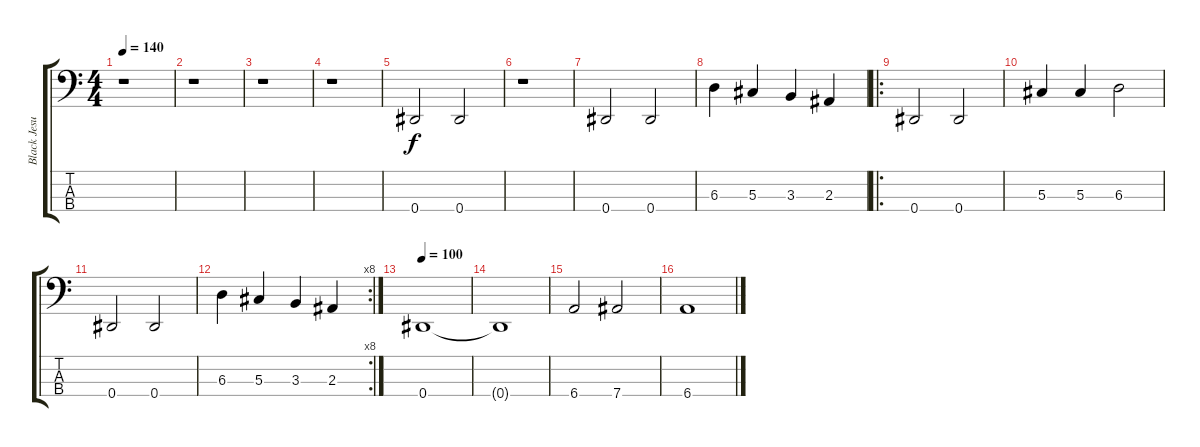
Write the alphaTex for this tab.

\track ("Black Jesus" "Black Jesu") {instrument electricbasspick}
\staff {score tabs}
\tuning (Gb2 Db2 Ab1 Eb1) {hide}
\ts (4 4)
\tempo 140
\clef f4
\ks c
r.1{dy f instrument electricbasspick} |
r.1 |
r.1 |
r.1 |
0.4.2 0.4.2 |
r.1 |
0.4.2 0.4.2 |
6.3.4 5.3.4 3.3.4 2.3.4 |
\ro
0.4.2 0.4.2 |
5.3.4 5.3.4 6.3.2 |
0.4.2 0.4.2 |
\rc 8
6.3.4 5.3.4 3.3.4 2.3.4 |
\tempo 100
0.4.1 |
0.4{t}.1 |
6.4.2 7.4.2 |
6.4.1
